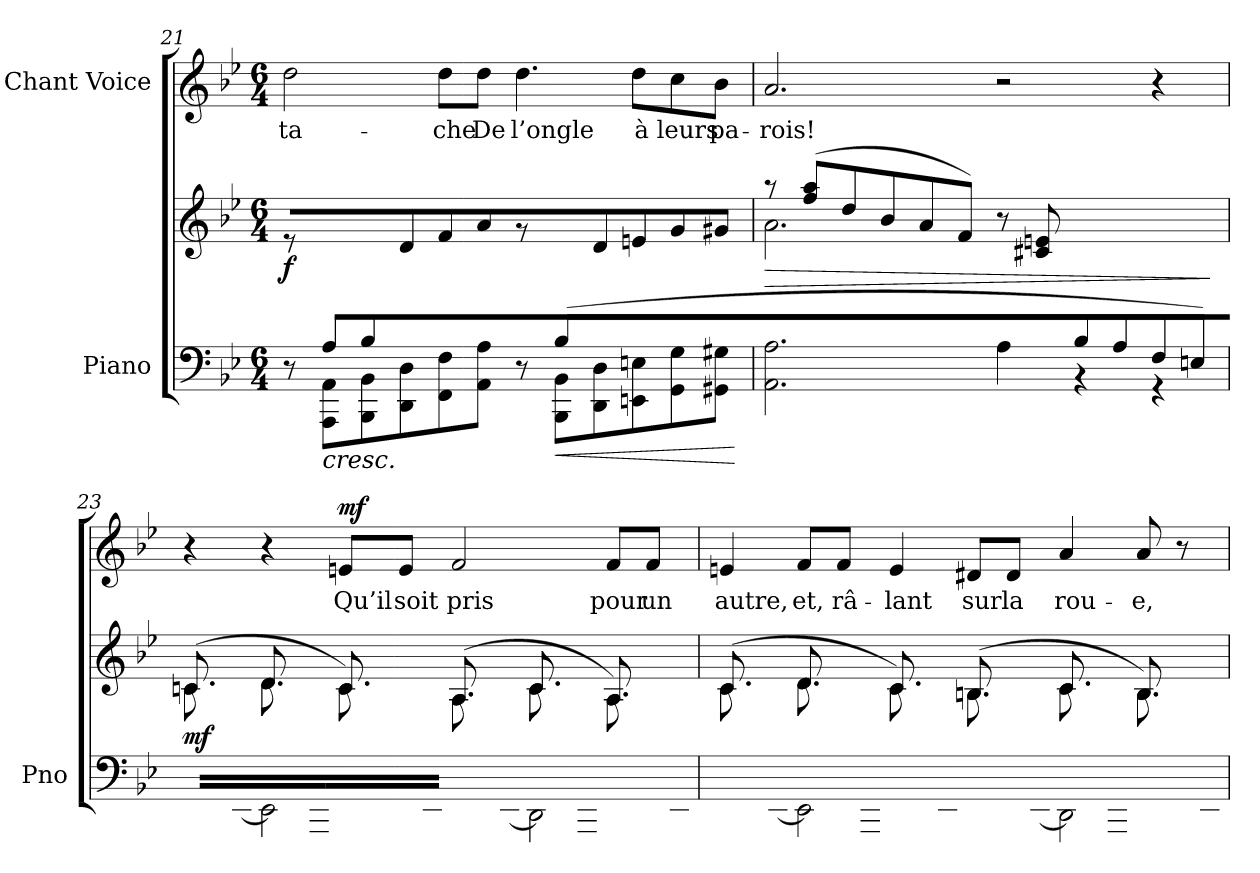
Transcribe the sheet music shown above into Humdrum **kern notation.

**kern	**kern	**dynam	**kern	**text	**dynam
*part2	*part2	*part2	*part1	*part1	*part1
*staff3	*staff2	*staff2/3	*staff1	*staff1	*staff1
*I"Piano	*	*	*I"Chant Voice	*	*
*I'Pno	*	*	*	*	*
*clefF4	*clefG2	*	*clefG2	*	*
*k[b-e-]	*k[b-e-]	*	*k[b-e-]	*	*
*M6/4	*M6/4	*	*M6/4	*	*
=21	=21	=21	=21	=21	=21
*^	*	*	*	*	*
!	!	!	!LO:DY:b	!	!LO:LY:b	!
8ryy	8r	8r	f	2dd\	-ta-	.
!	!	!	!LO:HP:b=2	!	!	!
(8A/L	8AAA\ 8AA\L	4ryy	<	.	.	.
8B-/	8BBB-\ 8BB-\	.	.	.	.	.
2ryy	8DD\ 8D\	8d/	.	.	.	.
!	!	!	!	!	!LO:LY:b	!
.	8FF\ 8F\	8f/	.	8dd\L	-che	.
!	!	!	!	!	!LO:LY:b	!
.	8AA\ 8A\J	8a/J)	.	8dd\J	De	.
!	!	!	!	!	!LO:LY:b	!
.	8r	8r	.	4.dd\	l’ongle	.
!	!	!	!LO:HP:b=2	!	!	!
(8B-/L	8BBB-\ 8BB-\L	8ryy	<	.	.	.
2ryy	8DD\ 8D\	8d/	.	.	.	.
!	!	!	!	!	!LO:LY:b	!
.	8EEn\ 8En\	8en/	.	8dd\L	à	.
!	!	!	!	!	!LO:LY:b	!
.	8GG\ 8G\	8g/	.	8cc\	leurs	.
!	!	!	!	!	!LO:LY:b	!
.	8GG#X\ 8G#X\J	8g#X/J)	.	8b-\J	pa-	.
*v	*v	*	*	*	*	*
.	.	[	.	.	.
=22	=22	=22	=22	=22	=22
*^	*	*	*	*	*
!	!	!	!LO:HP:b	!	!LO:LY:b	!
*	*	*^	*	*	*	*
1ryy	2.AA\ 2.A\	8r	2.a\	>	2.a/	-rois!	.
.	.	(8ff/ 8aa/L	.	.	.	.	.
.	.	8dd/	.	.	.	.	.
.	.	8b-/	.	.	.	.	.
.	.	8a/	.	.	.	.	.
.	.	8f/J)	.	.	.	.	.
.	4A\	8r	2ryy	[	2r	.	.
.	.	(8c#X/ 8en/L	.	.	.	.	.
8B-/	4r	2ryy	.	.	.	.	.
8A/	.	.	.	.	.	.	.
8F/	4r	.	4ryy	.	4r	.	.
8En/J)	.	.	.	.	.	.	.
*v	*v	*	*	*	*	*	*
*	*v	*v	*	*	*	*
.	.	]	.	.	.
!!LO:LB:g=z
=23	=23	=23	=23	=23	=23
*^	*^	*	*	*	*
!	!	!	!	!LO:DY:b	!	!	!
8.ryy	4ryy	(8.cn/	8.c\L	mf	4r	.	.
[<16EEn/K	.	16ryy	16ryy	.	.	.	.
8.ryy	2EE\]	8.d/	8.d\	.	4r	.	.
16AAA/K	.	16ryy	16ryy	.	.	.	.
!	!	!	!	!	!	!LO:LY:b	!LO:DY:a
8.ryy	.	8.c/)	8.c\	.	8en/L	Qu’il	mf
!	!	!	!	!	!	!LO:LY:b	!
.	.	.	.	.	8e/J	soit	.
16EE/Jk	.	16ryy	16ryy	.	.	.	.
!	!	!	!	!	!	!LO:LY:b	!
8.ryy	4ryy	(8.A/	8.A\L	.	2f/	pris	.
[<16DD#X/K	.	16ryy	16ryy	.	.	.	.
8.ryy	2DD#\]	8.c/	8.c\	.	.	.	.
16AAA/K	.	16ryy	16ryy	.	.	.	.
!	!	!	!	!	!	!LO:LY:b	!
8.ryy	.	8.A/)	8.A\	.	8f/L	pour	.
!	!	!	!	!	!	!LO:LY:b	!
.	.	.	.	.	8f/J	un	.
16DD#/Jk	.	16ryy	16ryy	.	.	.	.
=24	=24	=24	=24	=24	=24	=24	=24
!	!	!	!	!	!	!LO:LY:b	!
8.ryy	4ryy	(8.c/	8.c\L	.	4en/	autre,	.
[<16EEn/K	.	16ryy	16ryy	.	.	.	.
!	!	!	!	!	!	!LO:LY:b	!
8.ryy	2EE\]	8.d/	8.d\	.	8f/L	et,	.
!	!	!	!	!	!	!LO:LY:b	!
.	.	.	.	.	8f/J	râ-	.
16AAA/K	.	16ryy	16ryy	.	.	.	.
!	!	!	!	!	!	!LO:LY:b	!
8.ryy	.	8.c/)	8.c\	.	4e/	-lant	.
16EE/Jk	.	16ryy	16ryy	.	.	.	.
!	!	!	!	!	!	!LO:LY:b	!
8.ryy	4ryy	(8.Bn/	8.B\L	.	8d#X/L	sur	.
!	!	!	!	!	!	!LO:LY:b	!
.	.	.	.	.	8d#/J	la	.
[<16DD#X/K	.	16ryy	16ryy	.	.	.	.
!	!	!	!	!	!	!LO:LY:b	!
8.ryy	2DD#\]	8.c/	8.c\	.	4a/	rou-	.
16AAA/K	.	16ryy	16ryy	.	.	.	.
!	!	!	!	!	!	!LO:LY:b	!
8.ryy	.	8.B/)	8.B\	.	8a/	-e,	.
.	.	.	.	.	8r	.	.
16DD#/Jk	.	16ryy	16ryy	.	.	.	.
*v	*v	*	*	*	*	*	*
*	*v	*v	*	*	*	*
=	=	=	=	=	=
*-	*-	*-	*-	*-	*-
